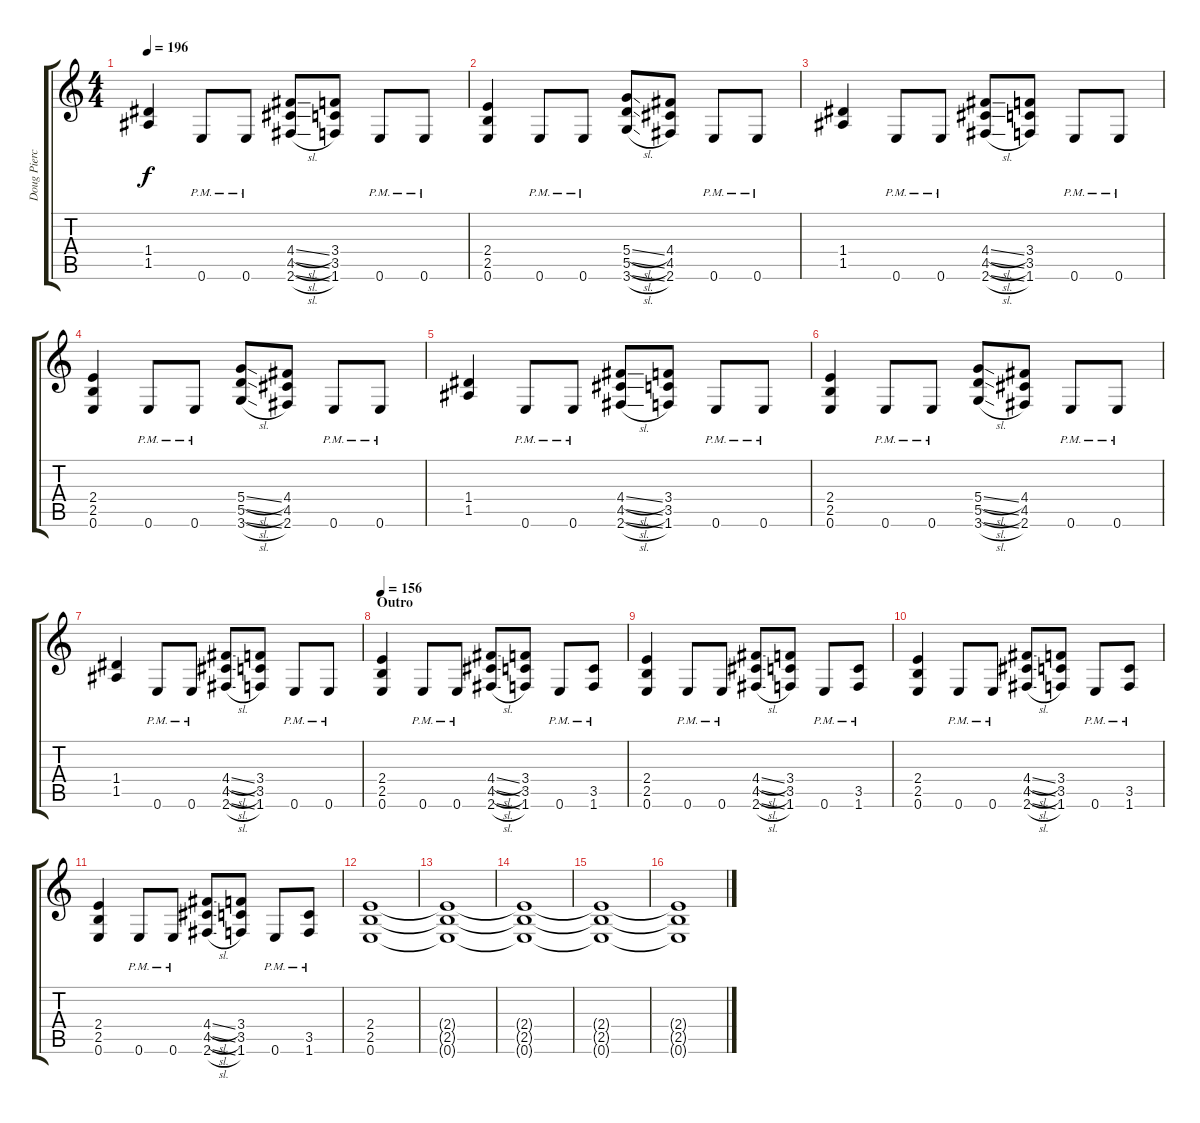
\track ("Doug Piercy" "Doug Pierc") {instrument distortionguitar}
\staff {score tabs}
\tuning (E4 B3 G3 D3 A2 E2) {hide}
\ts (4 4)
\tempo 196
\clef g2
\ks c
(1.4 1.5).4{dy f} 0.6{pm}.8 0.6{pm}.8 (4.4{sl} 4.5{sl} 2.6{sl}).8 (3.4 3.5 1.6).8 0.6{pm}.8 0.6{pm}.8 |
(2.4 2.5 0.6).4 0.6{pm}.8 0.6{pm}.8 (5.4{sl} 5.5{sl} 3.6{sl}).8 (4.4 4.5 2.6).8 0.6{pm}.8 0.6{pm}.8 |
(1.4 1.5).4 0.6{pm}.8 0.6{pm}.8 (4.4{sl} 4.5{sl} 2.6{sl}).8 (3.4 3.5 1.6).8 0.6{pm}.8 0.6{pm}.8 |
(2.4 2.5 0.6).4 0.6{pm}.8 0.6{pm}.8 (5.4{sl} 5.5{sl} 3.6{sl}).8 (4.4 4.5 2.6).8 0.6{pm}.8 0.6{pm}.8 |
(1.4 1.5).4 0.6{pm}.8 0.6{pm}.8 (4.4{sl} 4.5{sl} 2.6{sl}).8 (3.4 3.5 1.6).8 0.6{pm}.8 0.6{pm}.8 |
(2.4 2.5 0.6).4 0.6{pm}.8 0.6{pm}.8 (5.4{sl} 5.5{sl} 3.6{sl}).8 (4.4 4.5 2.6).8 0.6{pm}.8 0.6{pm}.8 |
(1.4 1.5).4 0.6{pm}.8 0.6{pm}.8 (4.4{sl} 4.5{sl} 2.6{sl}).8 (3.4 3.5 1.6).8 0.6{pm}.8 0.6{pm}.8 |
\section ("" "Outro")
\tempo 156
(2.4 2.5 0.6).4 0.6{pm}.8 0.6{pm}.8 (4.4{sl} 4.5{sl} 2.6{sl}).8 (3.4 3.5 1.6).8 0.6{pm}.8 (3.5{pm} 1.6{pm}).8 |
(2.4 2.5 0.6).4 0.6{pm}.8 0.6{pm}.8 (4.4{sl} 4.5{sl} 2.6{sl}).8 (3.4 3.5 1.6).8 0.6{pm}.8 (3.5{pm} 1.6{pm}).8 |
(2.4 2.5 0.6).4 0.6{pm}.8 0.6{pm}.8 (4.4{sl} 4.5{sl} 2.6{sl}).8 (3.4 3.5 1.6).8 0.6{pm}.8 (3.5{pm} 1.6{pm}).8 |
(2.4 2.5 0.6).4 0.6{pm}.8 0.6{pm}.8 (4.4{sl} 4.5{sl} 2.6{sl}).8 (3.4 3.5 1.6).8 0.6{pm}.8 (3.5{pm} 1.6{pm}).8 |
(2.4 2.5 0.6).1 |
(2.4{t} 2.5{t} 0.6{t}).1 |
(2.4{t} 2.5{t} 0.6{t}).1 |
(2.4{t} 2.5{t} 0.6{t}).1 |
(2.4{t} 2.5{t} 0.6{t}).1{volume 4}
